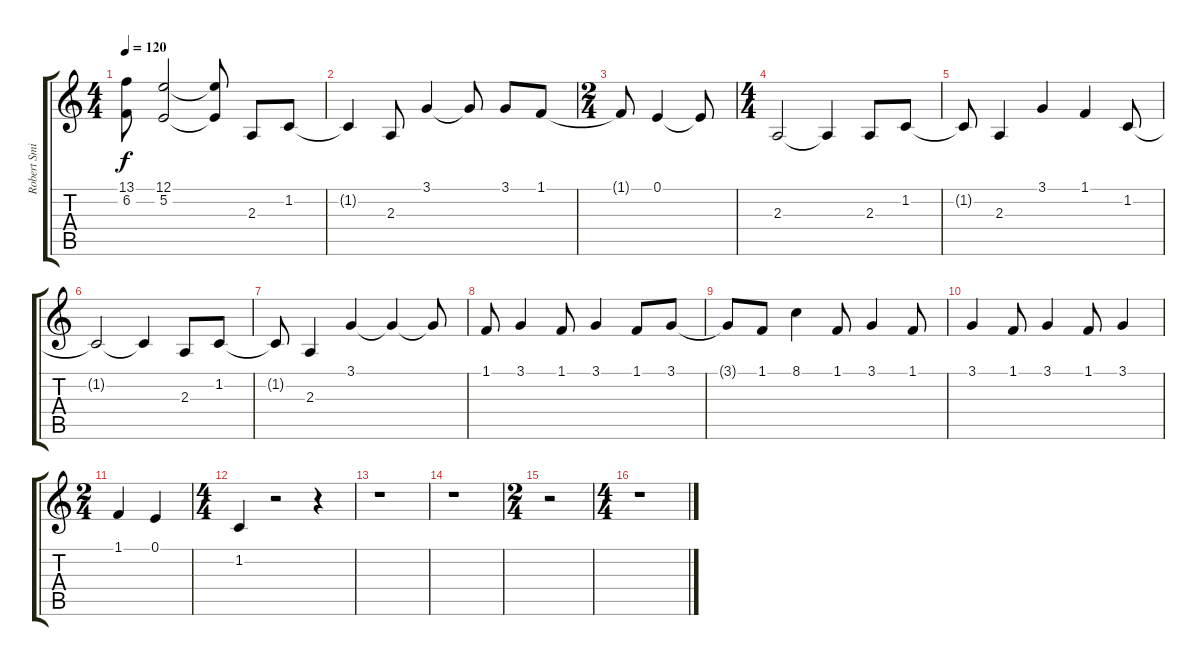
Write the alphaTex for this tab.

\track ("Robert Smith (Voz)" "Robert Smi") {instrument violin}
\staff {score tabs}
\tuning (E4 B3 G3 D3 A2 E2) {hide}
\ts (4 4)
\tempo 120
\clef g2
\ks c
(13.1{t} 6.2{t}).8{dy f} (12.1 5.2).2 (12.1{t} 5.2{t}).8 2.3.8 1.2.8 |
1.2{t}.4 2.3.8 3.1.4 3.1{t}.8 3.1.8 1.1.8 |
\ts (2 4)
1.1{t}.8 0.1.4 0.1{t}.8 |
\ts (4 4)
2.3.2 2.3{t}.4 2.3.8 1.2.8 |
1.2{t}.8 2.3.4 3.1.4 1.1.4 1.2.8 |
1.2{t}.2 1.2{t}.4 2.3.8 1.2.8 |
1.2{t}.8 2.3.4 3.1.4 3.1{t}.4 3.1{t}.8 |
1.1.8 3.1.4 1.1.8 3.1.4 1.1.8 3.1.8 |
3.1{t}.8 1.1.8 8.1.4 1.1.8 3.1.4 1.1.8 |
3.1.4 1.1.8 3.1.4 1.1.8 3.1.4 |
\ts (2 4)
1.1.4 0.1.4 |
\ts (4 4)
1.2.4 r.2 r.4 |
r.1 |
r.1 |
\ts (2 4)
r.2 |
\ts (4 4)
r.1
